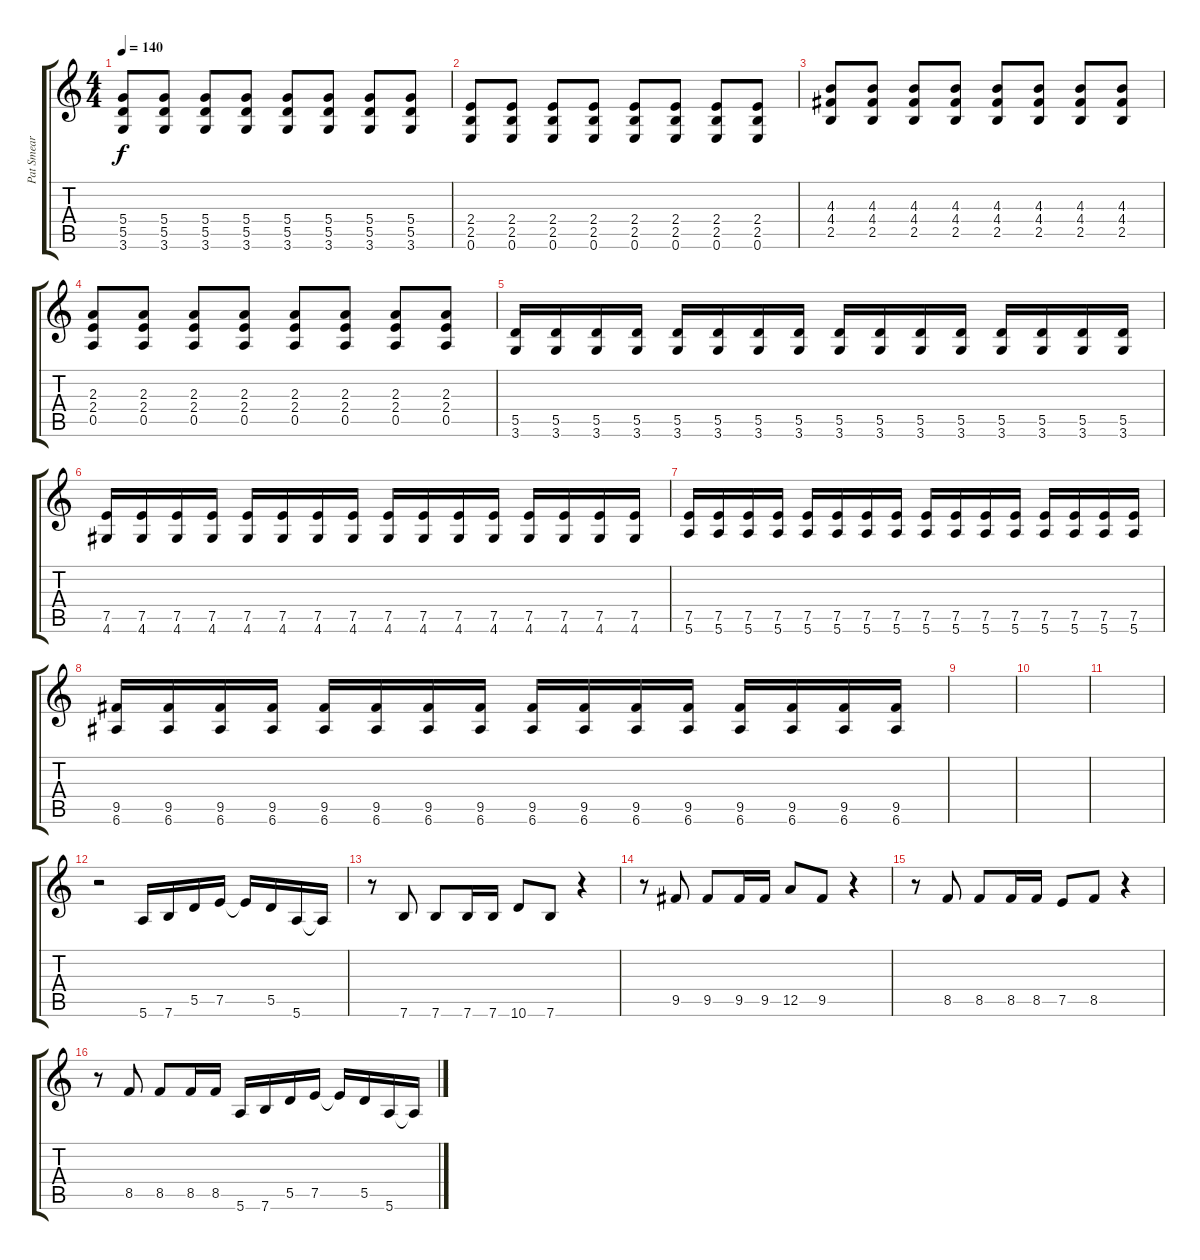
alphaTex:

\track ("Pat Smear (Líder/Rítmica)" "Pat Smear ") {instrument overdrivenguitar}
\staff {score tabs}
\tuning (E4 B3 G3 D3 A2 E2) {hide}
\ts (4 4)
\tempo 140
\clef g2
\ks c
(5.4 5.5 3.6).8{dy f} (5.4 5.5 3.6).8 (5.4 5.5 3.6).8 (5.4 5.5 3.6).8 (5.4 5.5 3.6).8 (5.4 5.5 3.6).8 (5.4 5.5 3.6).8 (5.4 5.5 3.6).8 |
(2.4 2.5 0.6).8 (2.4 2.5 0.6).8 (2.4 2.5 0.6).8 (2.4 2.5 0.6).8 (2.4 2.5 0.6).8 (2.4 2.5 0.6).8 (2.4 2.5 0.6).8 (2.4 2.5 0.6).8 |
(4.3 4.4 2.5).8 (4.3 4.4 2.5).8 (4.3 4.4 2.5).8 (4.3 4.4 2.5).8 (4.3 4.4 2.5).8 (4.3 4.4 2.5).8 (4.3 4.4 2.5).8 (4.3 4.4 2.5).8 |
(2.3 2.4 0.5).8 (2.3 2.4 0.5).8 (2.3 2.4 0.5).8 (2.3 2.4 0.5).8 (2.3 2.4 0.5).8 (2.3 2.4 0.5).8 (2.3 2.4 0.5).8 (2.3 2.4 0.5).8 |
(5.5 3.6).16 (5.5 3.6).16 (5.5 3.6).16 (5.5 3.6).16 (5.5 3.6).16 (5.5 3.6).16 (5.5 3.6).16 (5.5 3.6).16 (5.5 3.6).16 (5.5 3.6).16 (5.5 3.6).16 (5.5 3.6).16 (5.5 3.6).16 (5.5 3.6).16 (5.5 3.6).16 (5.5 3.6).16 |
(7.5 4.6).16 (7.5 4.6).16 (7.5 4.6).16 (7.5 4.6).16 (7.5 4.6).16 (7.5 4.6).16 (7.5 4.6).16 (7.5 4.6).16 (7.5 4.6).16 (7.5 4.6).16 (7.5 4.6).16 (7.5 4.6).16 (7.5 4.6).16 (7.5 4.6).16 (7.5 4.6).16 (7.5 4.6).16 |
(7.5 5.6).16 (7.5 5.6).16 (7.5 5.6).16 (7.5 5.6).16 (7.5 5.6).16 (7.5 5.6).16 (7.5 5.6).16 (7.5 5.6).16 (7.5 5.6).16 (7.5 5.6).16 (7.5 5.6).16 (7.5 5.6).16 (7.5 5.6).16 (7.5 5.6).16 (7.5 5.6).16 (7.5 5.6).16 |
(9.5 6.6).16 (9.5 6.6).16 (9.5 6.6).16 (9.5 6.6).16 (9.5 6.6).16 (9.5 6.6).16 (9.5 6.6).16 (9.5 6.6).16 (9.5 6.6).16 (9.5 6.6).16 (9.5 6.6).16 (9.5 6.6).16 (9.5 6.6).16 (9.5 6.6).16 (9.5 6.6).16 (9.5 6.6).16 |
|
|
|
r.2 5.6.16 7.6.16 5.5.16 7.5.16 7.5{t}.16 5.5.16 5.6.16 5.6{t}.16 |
r.8 7.6.8 7.6.8 7.6.16 7.6.16 10.6.8 7.6.8 r.4 |
r.8 9.5.8 9.5.8 9.5.16 9.5.16 12.5.8 9.5.8 r.4 |
r.8 8.5.8 8.5.8 8.5.16 8.5.16 7.5.8 8.5.8 r.4 |
r.8 8.5.8 8.5.8 8.5.16 8.5.16 5.6.16 7.6.16 5.5.16 7.5.16 7.5{t}.16 5.5.16 5.6.16 5.6{t}.16
